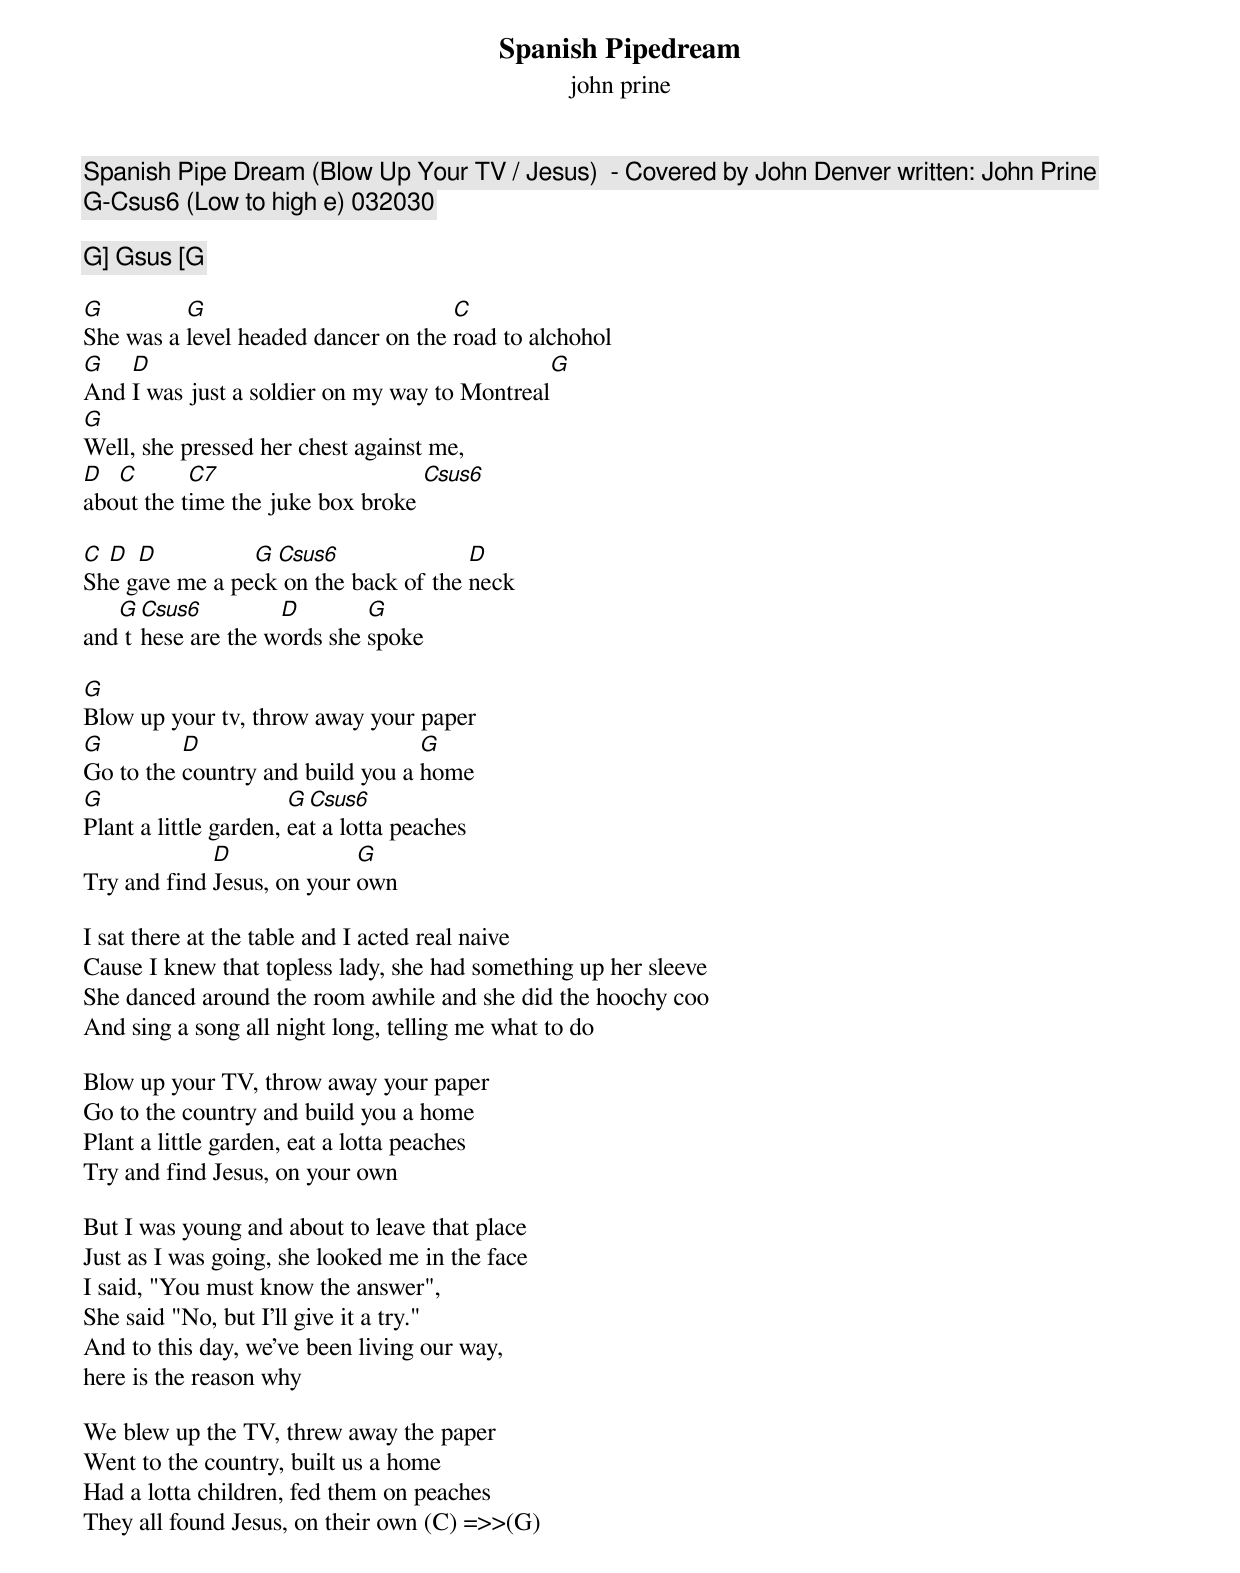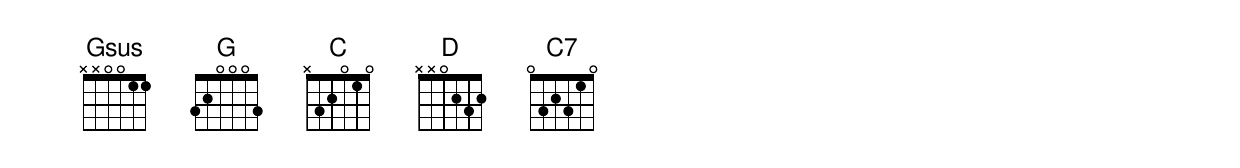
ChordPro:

{title: Spanish Pipedream}
{subtitle: john prine}

{c:Spanish Pipe Dream (Blow Up Your TV / Jesus)  - Covered by John Denver written: John Prine}
{c:G-Csus6 (Low to high e) 032030}

{c:G] [Gsus] [G}

[G]She was a [G]level headed dancer on the [C]road to alchohol
[G]And [D]I was just a soldier on my way to Montreal[G]
[G]Well, she pressed her chest against me,
[D]abo[C]ut the t[C7]ime the juke box broke [Csus6]

[C]Sh[D]e g[D]ave me a pe[G]ck[Csus6] on the back of the [D]neck
and[G] t[Csus6]hese are the w[D]ords she [G]spoke

[G]Blow up your tv, throw away your paper
[G]Go to the [D]country and build you a [G]home
[G]Plant a little garden, [G]ea[Csus6]t a lotta peaches
Try and find [D]Jesus, on your [G]own

I sat there at the table and I acted real naive
Cause I knew that topless lady, she had something up her sleeve
She danced around the room awhile and she did the hoochy coo
And sing a song all night long, telling me what to do

Blow up your TV, throw away your paper
Go to the country and build you a home
Plant a little garden, eat a lotta peaches
Try and find Jesus, on your own

But I was young and about to leave that place
Just as I was going, she looked me in the face
I said, "You must know the answer",
She said "No, but I'll give it a try."
And to this day, we've been living our way,
here is the reason why

We blew up the TV, threw away the paper
Went to the country, built us a home
Had a lotta children, fed them on peaches
They all found Jesus, on their own (C) =>>(G)
